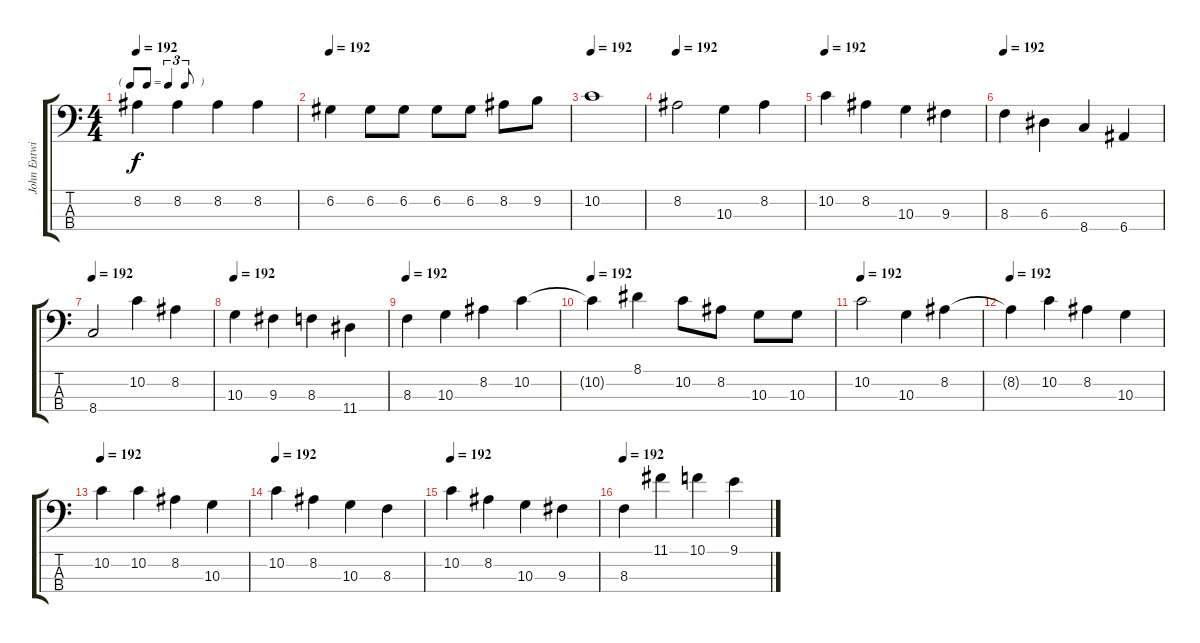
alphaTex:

\track ("John Entwistle" "John Entwi") {instrument acousticguitarsteel}
\staff {score tabs}
\tuning (G2 D2 A1 E1) {hide}
\ts (4 4)
\tf triplet8th
\tempo 192
\clef f4
\ks c
8.2.4{dy f} 8.2.4 8.2.4 8.2.4 |
\tempo 192
6.2.4 6.2.8 6.2.8 6.2.8 6.2.8 8.2.8 9.2.8 |
\tempo 192
10.2.1 |
\tempo 192
8.2.2 10.3.4 8.2.4 |
\tempo 192
10.2.4 8.2.4 10.3.4 9.3.4 |
\tempo 192
8.3.4 6.3.4 8.4.4 6.4.4 |
\tempo 192
8.4.2 10.2.4 8.2.4 |
\tempo 192
10.3.4 9.3.4 8.3.4 11.4.4 |
\tempo 192
8.3.4 10.3.4 8.2.4 10.2.4 |
\tempo 192
10.2{t}.4 8.1.4 10.2.8 8.2.8 10.3.8 10.3.8 |
\tempo 192
10.2.2 10.3.4 8.2.4 |
\tempo 192
8.2{t}.4 10.2.4 8.2.4 10.3.4 |
\tempo 192
10.2.4 10.2.4 8.2.4 10.3.4 |
\tempo 192
10.2.4 8.2.4 10.3.4 8.3.4 |
\tempo 192
10.2.4 8.2.4 10.3.4 9.3.4 |
\tempo 192
8.3.4 11.1.4 10.1.4 9.1.4
